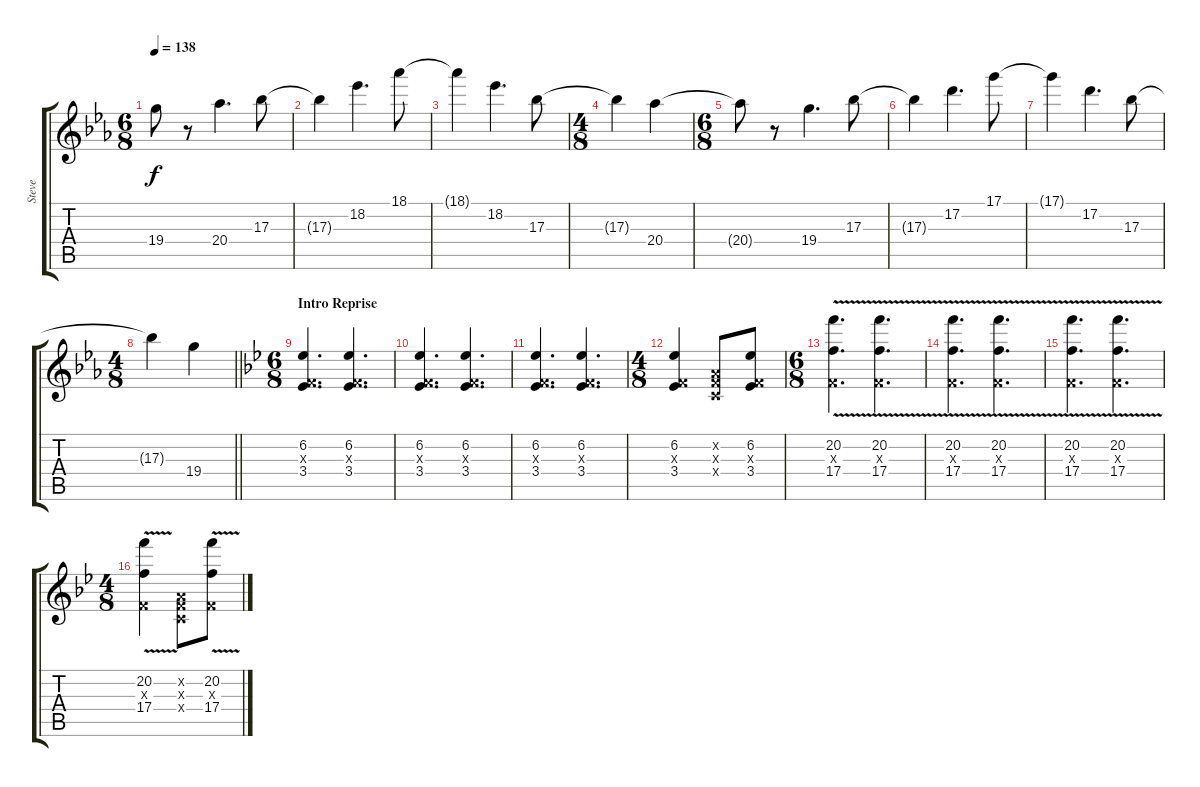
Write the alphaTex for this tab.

\track ("Steve" "Steve") {instrument overdrivenguitar}
\staff {score tabs}
\tuning (D4 A3 F3 C3 G2 D2) {hide}
\ts (6 8)
\tempo 138
\clef g2
\ks eb
19.4{t}.8{dy f} r.8 20.4.4{d} 17.3.8 |
17.3{t}.4 18.2.4{d} 18.1.8 |
18.1{t}.4 18.2.4{d} 17.3.8 |
\ts (4 8)
17.3{t}.4 20.4.4 |
\ts (6 8)
20.4{t}.8 r.8 19.4.4{d} 17.3.8 |
17.3{t}.4 17.2.4{d} 17.1.8 |
17.1{t}.4 17.2.4{d} 17.3.8 |
\ts (4 8)
\barLineRight lightlight
17.3{t}.4 19.4.4 |
\ts (6 8)
\section ("" "Intro Reprise")
\ks bb
(6.2 0.3{x} 3.4).4{d instrument overdrivenguitar} (6.2 0.3{x} 3.4).4{d} |
(6.2 0.3{x} 3.4).4{d} (6.2 0.3{x} 3.4).4{d} |
(6.2 0.3{x} 3.4).4{d} (6.2 0.3{x} 3.4).4{d} |
\ts (4 8)
(6.2 0.3{x} 3.4).4 (0.2{x} 0.3{x} 0.4{x}).8 (6.2 0.3{x} 3.4).8 |
\ts (6 8)
(20.2{v} 0.3{x} 17.4{v}).4{d} (20.2{v} 0.3{x} 17.4{v}).4{d} |
(20.2{v} 0.3{x} 17.4{v}).4{d} (20.2{v} 0.3{x} 17.4{v}).4{d} |
(20.2{v} 0.3{x} 17.4{v}).4{d} (20.2{v} 0.3{x} 17.4{v}).4{d} |
\ts (4 8)
(20.2{v} 0.3{x} 17.4{v}).4 (0.2{x} 0.3{x} 0.4{x}).8 (20.2{v} 0.3{x} 17.4{v}).8
